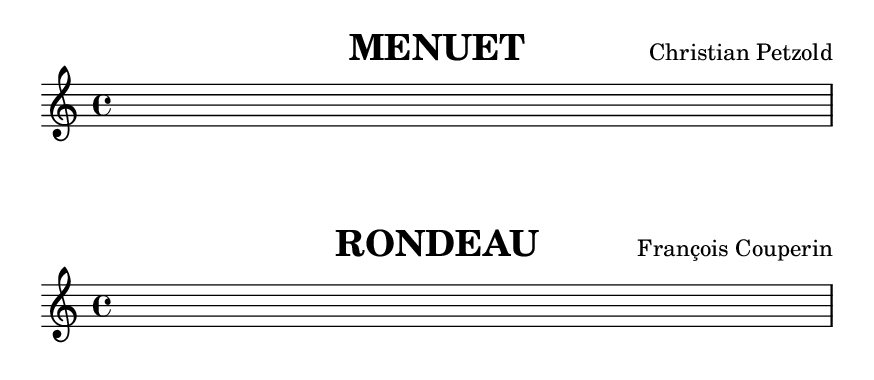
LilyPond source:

%% Generated by lilypond-book
%% Options: [exampleindent=10.16\mm,indent=0\mm,line-width=160\mm,noragged-right,paper-height=845.047\pt,paper-width=597.508\pt,papersize="a5",quote]
\include "lilypond-book-preamble.ly"


% ****************************************************************
% Start cut-&-pastable-section
% ****************************************************************

#(ly:set-option 'eps-box-padding 3.000000)



\paper {
  #(set-paper-size "a5")
  indent = 0\mm
  ragged-right = ##f
}

\layout {
  
}




% ****************************************************************
% ly snippet:
% ****************************************************************
\sourcefileline 950
\book {
  \paper {
    indent = 0\mm
    scoreTitleMarkup = \markup {
      \fill-line {
        \null
        \fontsize #4 \bold \fromproperty #'header:piece
        \fromproperty #'header:composer
      }
    }
  }
  \header { tagline = ##f }
  \score {
    \header {
      piece = "MENUET"
      composer = "Christian Petzold"
    }
    { s1 }
  }
  \score {
    \header {
      piece = "RONDEAU"
      composer = "François Couperin"
    }
    { s1 }
  }
}


% ****************************************************************
% end ly snippet
% ****************************************************************
